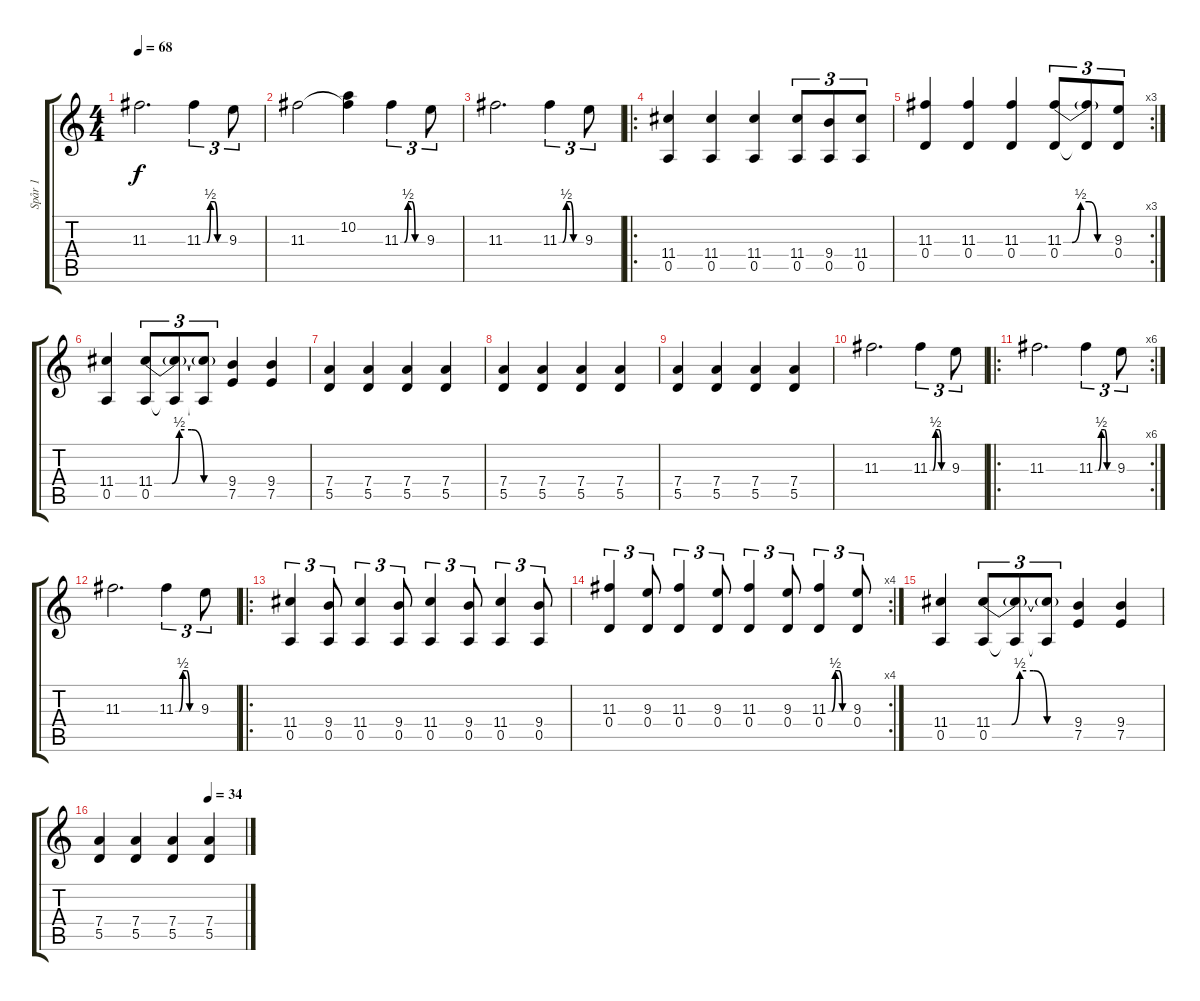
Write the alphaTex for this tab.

\track ("Spår 1" "Spår 1") {instrument overdrivenguitar}
\staff {score tabs}
\tuning (E4 B3 G3 D3 A2 E2) {hide}
\ts (4 4)
\tempo 68
\clef g2
\ks c
11.3.2{d dy f} 11.3{be (custom 0 0 10 0 20 2 30 2 39 0 60 0)}.4{tu (3 2)} 9.3.8{tu (3 2)} |
11.3.2 (10.2 11.3{t}).4 11.3{be (custom 0 0 10 0 20 2 30 2 39 0 60 0)}.4{tu (3 2)} 9.3.8{tu (3 2)} |
11.3.2{d} 11.3{be (custom 0 0 10 0 20 2 30 2 39 0 60 0)}.4{tu (3 2)} 9.3.8{tu (3 2)} |
\ro
(11.4 0.5).4 (11.4 0.5).4 (11.4 0.5).4 (11.4 0.5).8{tu (3 2)} (9.4 0.5).8{tu (3 2)} (11.4 0.5).8{tu (3 2)} |
\rc 3
(11.3 0.4).4 (11.3 0.4).4 (11.3 0.4).4 (11.3{be (custom 0 0 10 0 20 2 30 2 40 0 60 0)} 0.4).8{tu (3 2)} (11.3{t} 0.4{t}).8{tu (3 2)} (9.3 0.4).8{tu (3 2)} |
(11.4 0.5).4 (11.4{be (custom 0 0 10 0 14 0 20 2 30 2 40 0 60 0)} 0.5).8{tu (3 2)} (11.4{t} 0.5{t}).8{tu (3 2)} (11.4{t} 0.5{t}).8{tu (3 2)} (9.4 7.5).4 (9.4 7.5).4 |
(7.4 5.5).4 (7.4 5.5).4 (7.4 5.5).4 (7.4 5.5).4 |
(7.4 5.5).4 (7.4 5.5).4 (7.4 5.5).4 (7.4 5.5).4 |
(7.4 5.5).4 (7.4 5.5).4 (7.4 5.5).4 (7.4 5.5).4 |
11.3.2{d} 11.3{be (custom 0 0 10 0 20 2 30 2 39 0 60 0)}.4{tu (3 2)} 9.3.8{tu (3 2)} |
\ro
\rc 6
11.3.2{d} 11.3{be (custom 0 0 10 0 20 2 30 2 39 0 60 0)}.4{tu (3 2)} 9.3.8{tu (3 2)} |
11.3.2{d} 11.3{be (custom 0 0 10 0 20 2 30 2 39 0 60 0)}.4{tu (3 2)} 9.3.8{tu (3 2)} |
\ro
(11.4 0.5).4{tu (3 2)} (9.4 0.5).8{tu (3 2)} (11.4 0.5).4{tu (3 2)} (9.4 0.5).8{tu (3 2)} (11.4 0.5).4{tu (3 2)} (9.4 0.5).8{tu (3 2)} (11.4 0.5).4{tu (3 2)} (9.4 0.5).8{tu (3 2)} |
\rc 4
(11.3 0.4).4{tu (3 2)} (9.3 0.4).8{tu (3 2)} (11.3 0.4).4{tu (3 2)} (9.3 0.4).8{tu (3 2)} (11.3 0.4).4{tu (3 2)} (9.3 0.4).8{tu (3 2)} (11.3{be (custom 0 0 10 0 20 2 30 2 40 0 60 0)} 0.4).4{tu (3 2)} (9.3 0.4).8{tu (3 2)} |
(11.4 0.5).4 (11.4{be (custom 0 0 10 0 14 0 20 2 30 2 40 0 60 0)} 0.5).8{tu (3 2)} (11.4{t} 0.5{t}).8{tu (3 2)} (11.4{t} 0.5{t}).8{tu (3 2)} (9.4 7.5).4 (9.4 7.5).4 |
\tempo (34 0.75)
(7.4 5.5).4 (7.4 5.5).4 (7.4 5.5).4 (7.4 5.5).4
